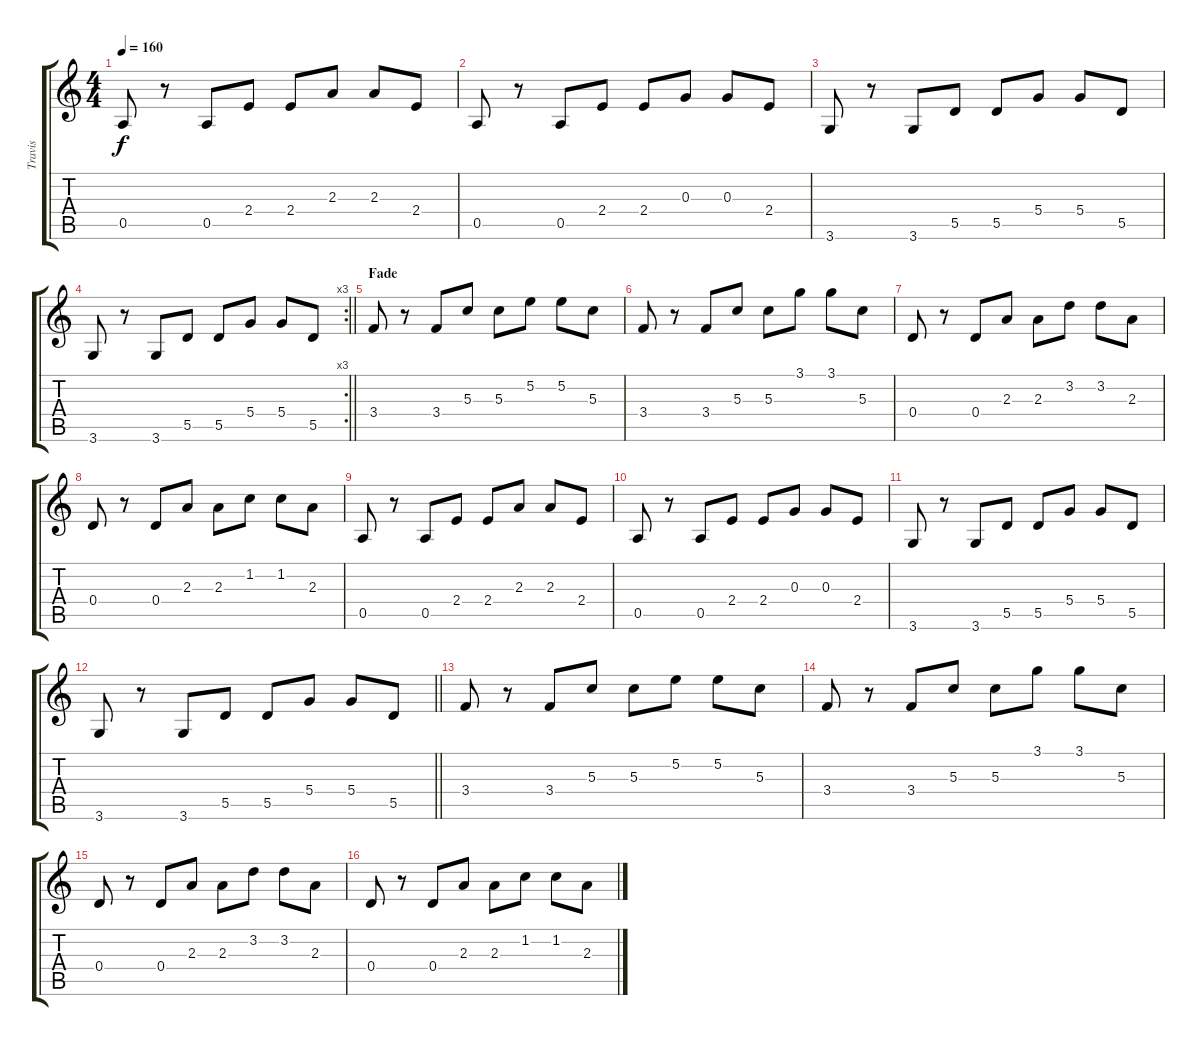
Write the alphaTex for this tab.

\track ("Travis" "Travis") {instrument overdrivenguitar}
\staff {score tabs}
\tuning (E4 B3 G3 D3 A2 E2) {hide}
\ts (4 4)
\tempo 160
\clef g2
\ks c
0.5.8{dy f} r.8 0.5.8 2.4.8 2.4.8 2.3.8 2.3.8 2.4.8 |
0.5.8 r.8 0.5.8 2.4.8 2.4.8 0.3.8 0.3.8 2.4.8 |
3.6.8 r.8 3.6.8 5.5.8 5.5.8 5.4.8 5.4.8 5.5.8 |
\rc 3
\barLineRight lightlight
3.6.8 r.8 3.6.8 5.5.8 5.5.8 5.4.8 5.4.8 5.5.8 |
\section ("" "Fade")
3.4.8{volume 9} r.8 3.4.8 5.3.8 5.3.8 5.2.8 5.2.8 5.3.8 |
3.4.8 r.8 3.4.8 5.3.8 5.3.8 3.1.8 3.1.8 5.3.8 |
0.4.8 r.8 0.4.8 2.3.8 2.3.8 3.2.8 3.2.8 2.3.8 |
0.4.8 r.8 0.4.8 2.3.8 2.3.8 1.2.8 1.2.8 2.3.8 |
0.5.8{volume 6} r.8 0.5.8 2.4.8 2.4.8 2.3.8 2.3.8 2.4.8 |
0.5.8 r.8 0.5.8 2.4.8 2.4.8 0.3.8 0.3.8 2.4.8 |
3.6.8 r.8 3.6.8 5.5.8 5.5.8 5.4.8 5.4.8 5.5.8 |
\barLineRight lightlight
3.6.8 r.8 3.6.8 5.5.8 5.5.8 5.4.8 5.4.8 5.5.8 |
3.4.8{volume 3} r.8 3.4.8 5.3.8 5.3.8 5.2.8 5.2.8 5.3.8 |
3.4.8 r.8 3.4.8 5.3.8 5.3.8 3.1.8 3.1.8 5.3.8 |
0.4.8 r.8 0.4.8 2.3.8 2.3.8 3.2.8 3.2.8 2.3.8 |
0.4.8 r.8 0.4.8 2.3.8 2.3.8 1.2.8 1.2.8 2.3.8
